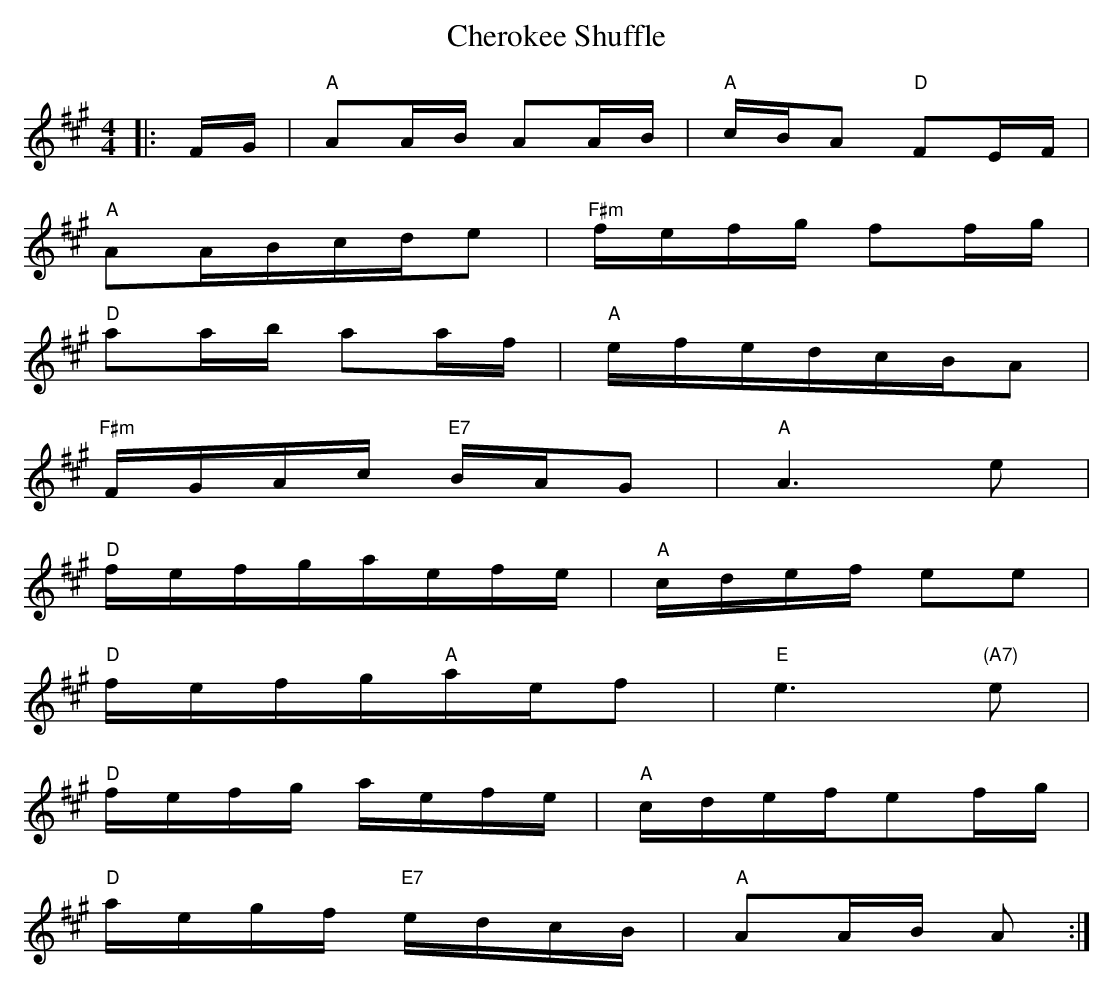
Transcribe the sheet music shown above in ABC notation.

X:1
T: Cherokee Shuffle
M: 4/4
L: 1/8
K: Amaj
|:F/G/|"A"AA/B/ AA/B/|"A"c/B/A "D"FE/F/|
"A"AA/B/c/d/e|"F#m"f/e/f/g/ ff/g/|
"D"aa/b/ aa/f/|"A"e/f/e/d/c/B/A|
"F#m"F/G/A/c/ "E7"B/A/G|"A"A3e|
"D"f/e/f/g/a/e/f/e/|"A"c/d/e/f/ ee|
"D"f/e/f/g/"A"a/e/f|"E"e3"(A7)"e|
"D"f/e/f/g/ a/e/f/e/|"A"c/d/e/f/ef/g/|
"D"a/e/g/f/ "E7"e/d/c/B/|"A"AA/B/ A:|
